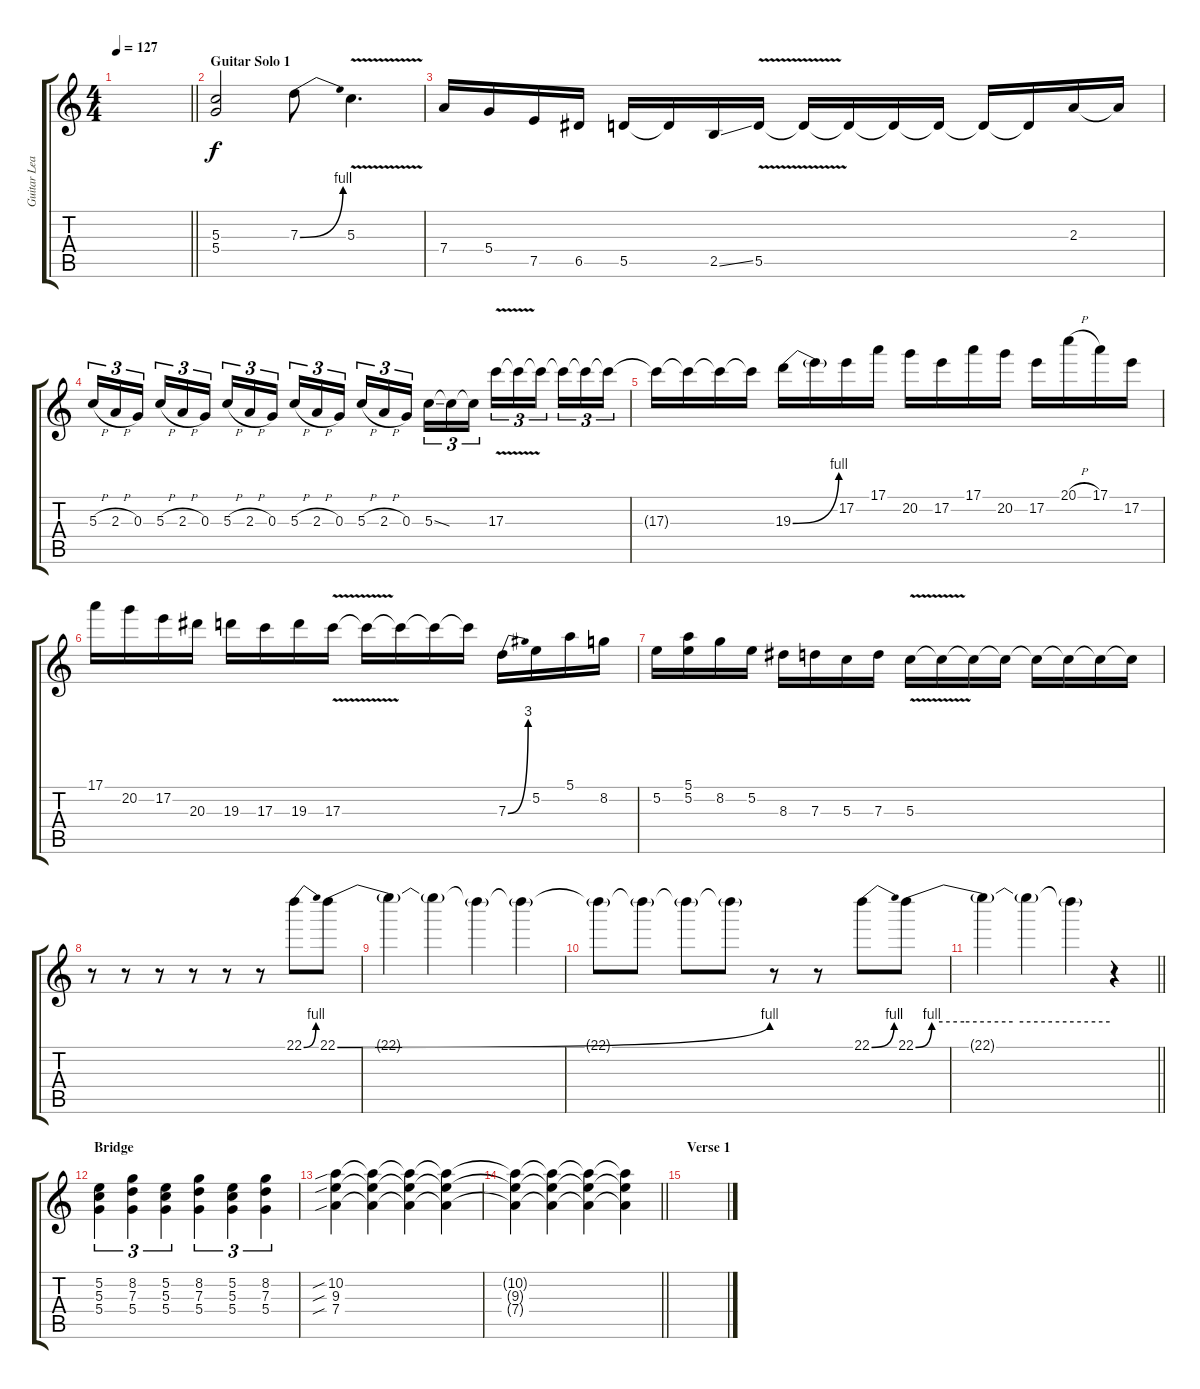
\track ("Guitar Leads" "Guitar Lea") {instrument distortionguitar}
\staff {score tabs}
\tuning (E4 B3 G3 D3 A2 E2) {hide}
\ts (4 4)
\tempo 127
\clef g2
\barLineRight lightlight
\ks c
|
\section ("" "Guitar Solo 1")
(5.3 5.4).2 7.3{be (bend 0 0 60 4)}.8 5.3{v}.4{d} |
7.4.16 5.4.16 7.5.16 6.5.16 5.5.16 5.5{t}.16 2.5{ss}.16 5.5{v}.16 5.5{t}.16 5.5{t}.16 5.5{t}.16 5.5{t}.16 5.5{t}.16 5.5{t}.16 2.3.16 2.3{t}.16 |
5.3{h}.16{tu (3 2)} 2.3{h}.16{tu (3 2)} 0.3.16{tu (3 2) beam splitsecondary} 5.3{h}.16{tu (3 2)} 2.3{h}.16{tu (3 2)} 0.3.16{tu (3 2)} 5.3{h}.16{tu (3 2)} 2.3{h}.16{tu (3 2)} 0.3.16{tu (3 2) beam splitsecondary} 5.3{h}.16{tu (3 2)} 2.3{h}.16{tu (3 2)} 0.3.16{tu (3 2)} 5.3{h}.16{tu (3 2)} 2.3{h}.16{tu (3 2)} 0.3.16{tu (3 2) beam splitsecondary} 5.3{ss}.16{tu (3 2)} 5.3{t}.16{tu (3 2)} 5.3{t}.16{tu (3 2)} 17.3{v}.16{tu (3 2)} 17.3{t}.16{tu (3 2)} 17.3{t}.16{tu (3 2) beam splitsecondary} 17.3{t}.16{tu (3 2)} 17.3{t}.16{tu (3 2)} 17.3{t}.16{tu (3 2)} |
17.3{t}.16 17.3{t}.16 17.3{t}.16 17.3{t}.16 19.3{be (bend 0 0 60 4)}.16 19.3{t}.16 17.2.16 17.1.16 20.2.16 17.2.16 17.1.16 20.2.16 17.2.16 20.1{h}.16 17.1.16 17.2.16 |
17.1.16 20.2.16 17.2.16 20.3.16 19.3.16 17.3.16 19.3.16 17.3{v}.16 17.3{t}.16 17.3{t}.16 17.3{t}.16 17.3{t}.16 7.3{be (bend 0 0 60 12)}.16 5.2.16 5.1.16 8.2.16 |
5.2.16 (5.1 5.2).16 8.2.16 5.2.16 8.3.16 7.3.16 5.3.16 7.3.16 5.3{v}.16 5.3{t}.16 5.3{t}.16 5.3{t}.16 5.3{t}.16 5.3{t}.16 5.3{t}.16 5.3{t}.16 |
r.8 r.8 r.8 r.8 r.8 r.8 22.1{be (bend 0 0 60 4)}.8 22.1{be (bend 0 0 60 4)}.8 |
22.1{t}.4 22.1{t}.4 22.1{t}.4 22.1{t}.4 |
22.1{t}.8 22.1{t}.8 22.1{t}.8 22.1{t}.8 r.8 r.8 22.1{be (bend 0 0 60 4)}.8 22.1{be (custom 0 0 5 4 15 4 30 4 60 4)}.8 |
\barLineRight lightlight
22.1{t}.4 22.1{t}.4 22.1{t}.4 r.4 |
\section ("" "Bridge")
(5.2 5.3 5.4).4{tu (3 2)} (8.2 7.3 5.4).4{tu (3 2)} (5.2 5.3 5.4).4{tu (3 2)} (8.2 7.3 5.4).4{tu (3 2)} (5.2 5.3 5.4).4{tu (3 2)} (8.2 7.3 5.4).4{tu (3 2)} |
(10.2{sib} 9.3{sib} 7.4{sib}).4 (10.2{t} 9.3{t} 7.4{t}).4 (10.2{t} 9.3{t} 7.4{t}).4 (10.2{t} 9.3{t} 7.4{t}).4 |
\barLineRight lightlight
(10.2{t} 9.3{t} 7.4{t}).4 (10.2{t} 9.3{t} 7.4{t}).4 (10.2{t} 9.3{t} 7.4{t}).4 (10.2{t} 9.3{t} 7.4{t}).4{volume 0} |
\section ("" "Verse 1")
